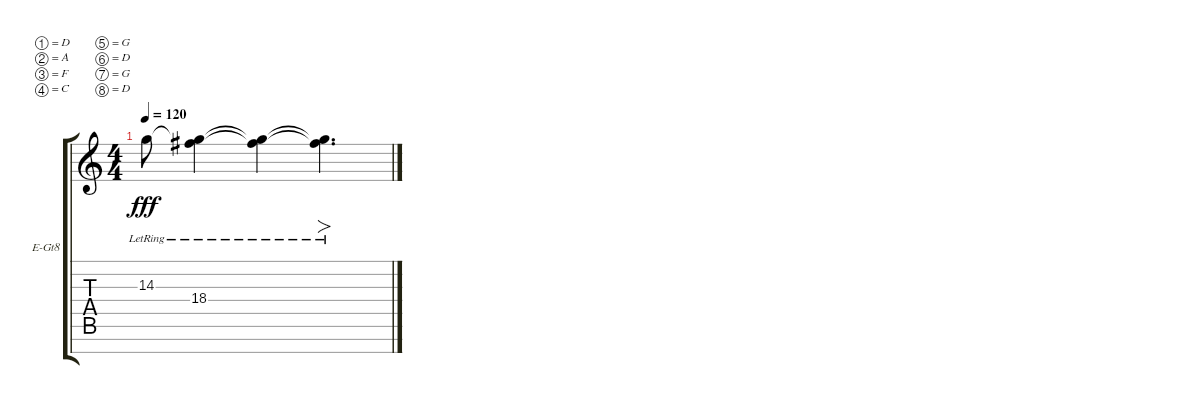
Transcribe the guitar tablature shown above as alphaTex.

\bracketExtendMode groupsimilarinstruments
\firstSystemTrackNameOrientation horizontal
\otherSystemsTrackNameOrientation horizontal
\track ("Tape Delay" "E-Gt8") {instrument overdrivenguitar}
\staff {score tabs}
\tuning (D4 A3 F3 C3 G2 D2 G1 D1)
\ts (4 4)
\tempo 120
\clef g2
\ks c
14.3{lr t}.8{dy fff} (18.4 14.3{lr t}).4 (14.3{lr t} 18.4{t}).4 (14.3{lr t} 18.4{t}).4{fo d}
